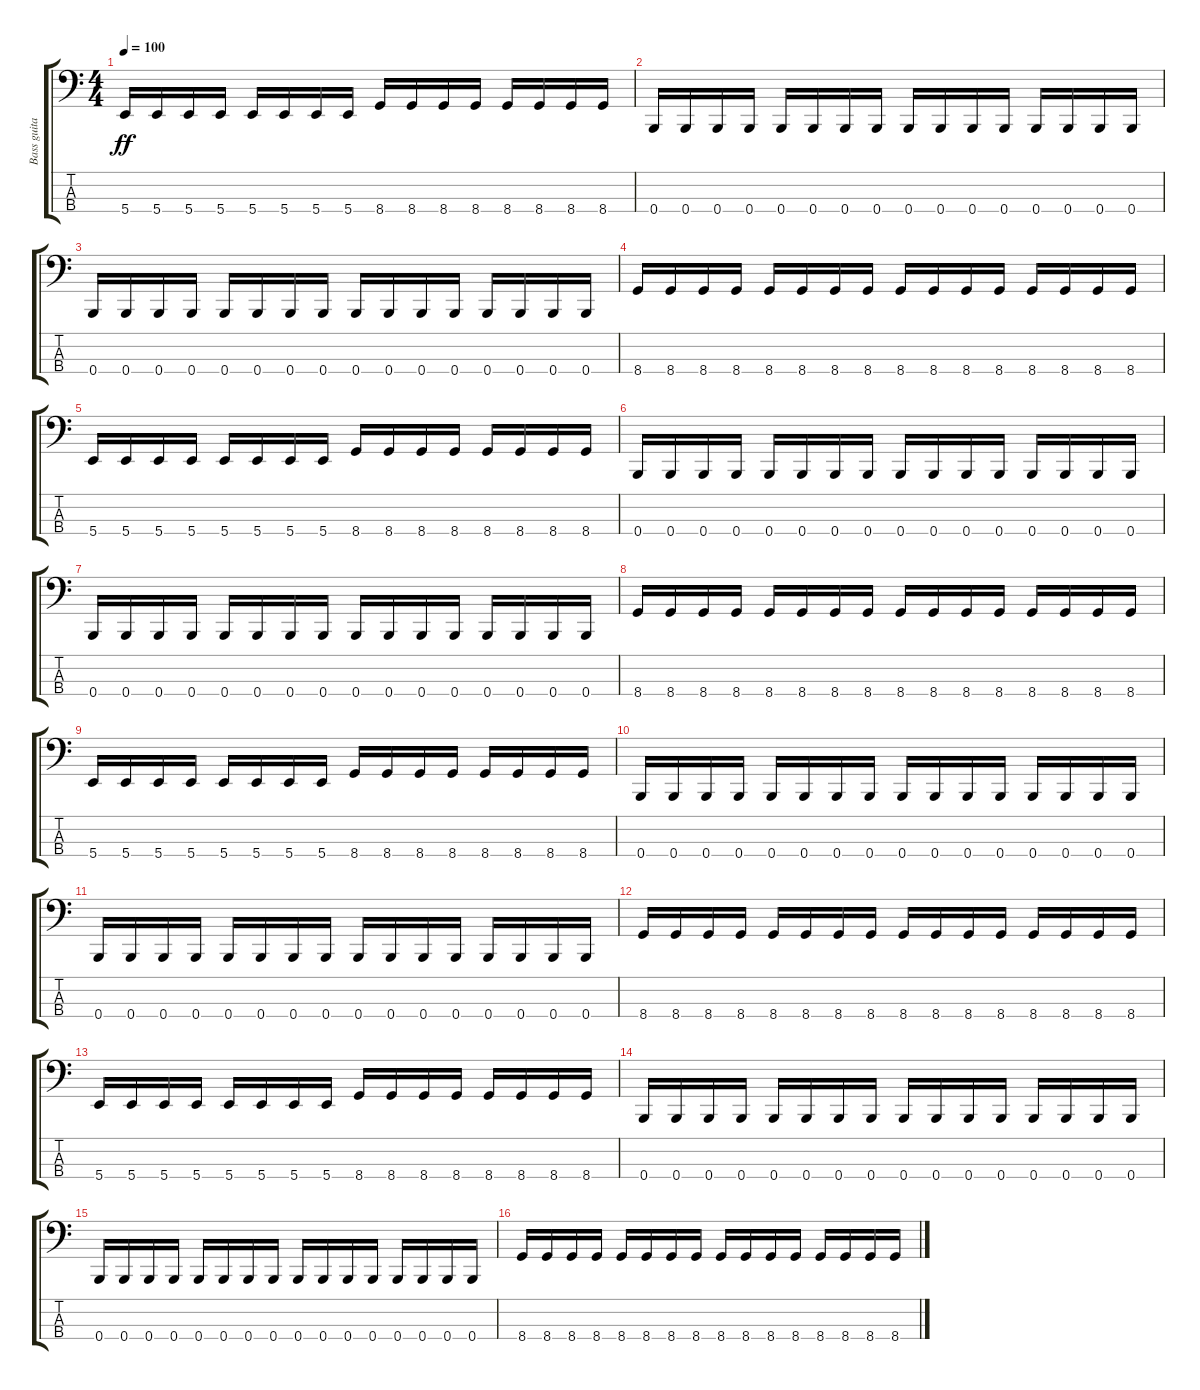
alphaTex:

\track ("Bass guitar" "Bass guita") {instrument electricbassfinger}
\staff {score tabs}
\tuning (E2 B1 Gb1 B0) {hide}
\ts (4 4)
\tempo 100
\clef f4
\ks c
5.4.16{dy ff} 5.4.16 5.4.16 5.4.16 5.4.16 5.4.16 5.4.16 5.4.16 8.4.16 8.4.16 8.4.16 8.4.16 8.4.16 8.4.16 8.4.16 8.4.16 |
0.4.16 0.4.16 0.4.16 0.4.16 0.4.16 0.4.16 0.4.16 0.4.16 0.4.16 0.4.16 0.4.16 0.4.16 0.4.16 0.4.16 0.4.16 0.4.16 |
0.4.16 0.4.16 0.4.16 0.4.16 0.4.16 0.4.16 0.4.16 0.4.16 0.4.16 0.4.16 0.4.16 0.4.16 0.4.16 0.4.16 0.4.16 0.4.16 |
8.4.16 8.4.16 8.4.16 8.4.16 8.4.16 8.4.16 8.4.16 8.4.16 8.4.16 8.4.16 8.4.16 8.4.16 8.4.16 8.4.16 8.4.16 8.4.16 |
5.4.16 5.4.16 5.4.16 5.4.16 5.4.16 5.4.16 5.4.16 5.4.16 8.4.16 8.4.16 8.4.16 8.4.16 8.4.16 8.4.16 8.4.16 8.4.16 |
0.4.16 0.4.16 0.4.16 0.4.16 0.4.16 0.4.16 0.4.16 0.4.16 0.4.16 0.4.16 0.4.16 0.4.16 0.4.16 0.4.16 0.4.16 0.4.16 |
0.4.16 0.4.16 0.4.16 0.4.16 0.4.16 0.4.16 0.4.16 0.4.16 0.4.16 0.4.16 0.4.16 0.4.16 0.4.16 0.4.16 0.4.16 0.4.16 |
8.4.16 8.4.16 8.4.16 8.4.16 8.4.16 8.4.16 8.4.16 8.4.16 8.4.16 8.4.16 8.4.16 8.4.16 8.4.16 8.4.16 8.4.16 8.4.16 |
5.4.16 5.4.16 5.4.16 5.4.16 5.4.16 5.4.16 5.4.16 5.4.16 8.4.16 8.4.16 8.4.16 8.4.16 8.4.16 8.4.16 8.4.16 8.4.16 |
0.4.16 0.4.16 0.4.16 0.4.16 0.4.16 0.4.16 0.4.16 0.4.16 0.4.16 0.4.16 0.4.16 0.4.16 0.4.16 0.4.16 0.4.16 0.4.16 |
0.4.16 0.4.16 0.4.16 0.4.16 0.4.16 0.4.16 0.4.16 0.4.16 0.4.16 0.4.16 0.4.16 0.4.16 0.4.16 0.4.16 0.4.16 0.4.16 |
8.4.16 8.4.16 8.4.16 8.4.16 8.4.16 8.4.16 8.4.16 8.4.16 8.4.16 8.4.16 8.4.16 8.4.16 8.4.16 8.4.16 8.4.16 8.4.16 |
5.4.16 5.4.16 5.4.16 5.4.16 5.4.16 5.4.16 5.4.16 5.4.16 8.4.16 8.4.16 8.4.16 8.4.16 8.4.16 8.4.16 8.4.16 8.4.16 |
0.4.16 0.4.16 0.4.16 0.4.16 0.4.16 0.4.16 0.4.16 0.4.16 0.4.16 0.4.16 0.4.16 0.4.16 0.4.16 0.4.16 0.4.16 0.4.16 |
0.4.16 0.4.16 0.4.16 0.4.16 0.4.16 0.4.16 0.4.16 0.4.16 0.4.16 0.4.16 0.4.16 0.4.16 0.4.16 0.4.16 0.4.16 0.4.16 |
8.4.16 8.4.16 8.4.16 8.4.16 8.4.16 8.4.16 8.4.16 8.4.16 8.4.16 8.4.16 8.4.16 8.4.16 8.4.16 8.4.16 8.4.16 8.4.16
